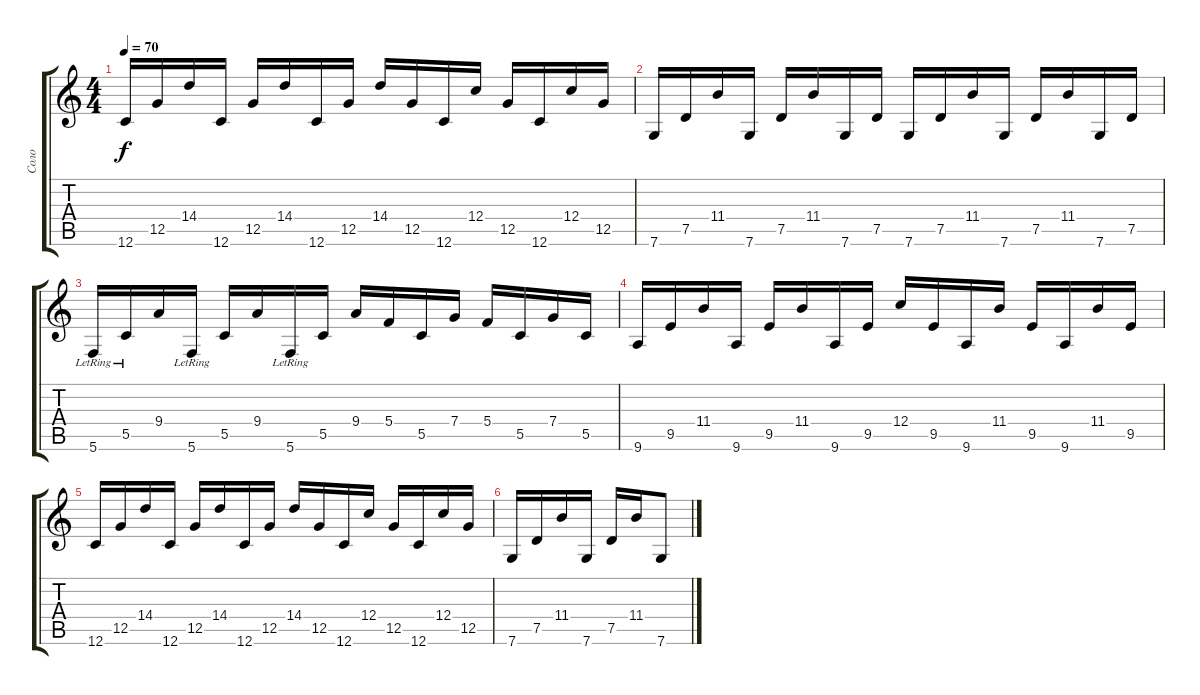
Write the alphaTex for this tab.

\track ("Соло" "Соло") {instrument electricguitarclean}
\staff {score tabs}
\tuning (D4 A3 F3 C3 G2 C2) {hide}
\ts (4 4)
\tempo 70
\clef g2
\ks c
12.6.16{dy f} 12.5.16 14.4.16 12.6.16 12.5.16 14.4.16 12.6.16 12.5.16 14.4.16 12.5.16 12.6.16 12.4.16 12.5.16 12.6.16 12.4.16 12.5.16 |
7.6.16 7.5.16 11.4.16 7.6.16 7.5.16 11.4.16 7.6.16 7.5.16 7.6.16 7.5.16 11.4.16 7.6.16 7.5.16 11.4.16 7.6.16 7.5.16 |
5.6{lr}.16 5.5{lr}.16 9.4.16 5.6{lr}.16 5.5.16 9.4.16 5.6{lr}.16 5.5.16 9.4.16 5.4.16 5.5.16 7.4.16 5.4.16 5.5.16 7.4.16 5.5.16 |
9.6.16 9.5.16 11.4.16 9.6.16 9.5.16 11.4.16 9.6.16 9.5.16 12.4.16 9.5.16 9.6.16 11.4.16 9.5.16 9.6.16 11.4.16 9.5.16 |
12.6.16 12.5.16 14.4.16 12.6.16 12.5.16 14.4.16 12.6.16 12.5.16 14.4.16 12.5.16 12.6.16 12.4.16 12.5.16 12.6.16 12.4.16 12.5.16 |
7.6.16 7.5.16 11.4.16 7.6.16 7.5.16 11.4.16 7.6.8
